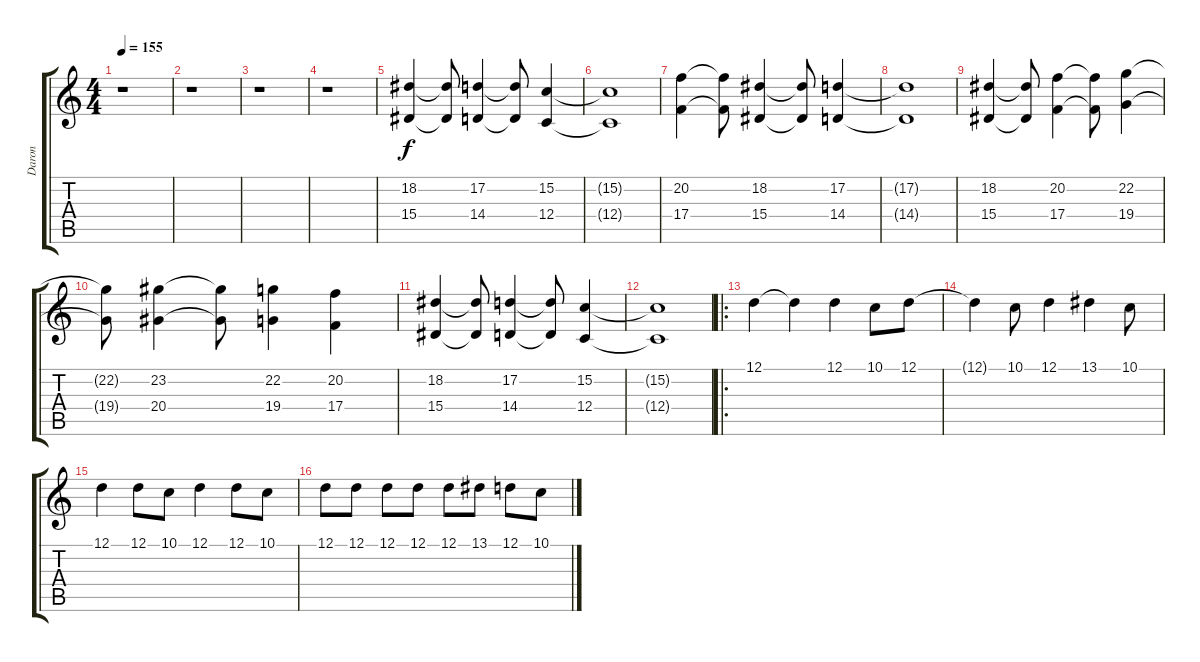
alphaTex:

\track ("Daron" "Daron") {instrument viola}
\staff {score tabs}
\tuning (D4 A3 F3 C3 G2 C2) {hide}
\ts (4 4)
\tempo 155
\clef g2
\ks c
r.1{dy f} |
r.1 |
r.1 |
r.1 |
(18.2 15.4).4{volume 13} (18.2{t} 15.4{t}).8 (17.2 14.4).4 (17.2{t} 14.4{t}).8 (15.2 12.4).4 |
(15.2{t} 12.4{t}).1 |
(20.2 17.4).4 (20.2{t} 17.4{t}).8 (18.2 15.4).4 (18.2{t} 15.4{t}).8 (17.2 14.4).4 |
(17.2{t} 14.4{t}).1 |
(18.2 15.4).4 (18.2{t} 15.4{t}).8 (20.2 17.4).4 (20.2{t} 17.4{t}).8 (22.2 19.4).4 |
(22.2{t} 19.4{t}).8 (23.2 20.4).4 (23.2{t} 20.4{t}).8 (22.2 19.4).4 (20.2 17.4).4 |
(18.2 15.4).4 (18.2{t} 15.4{t}).8 (17.2 14.4).4 (17.2{t} 14.4{t}).8 (15.2 12.4).4 |
(15.2{t} 12.4{t}).1 |
\ro
12.1.4 12.1{t}.4 12.1.4 10.1.8 12.1.8 |
12.1{t}.4 10.1.8 12.1.4 13.1.4 10.1.8 |
12.1.4 12.1.8 10.1.8 12.1.4 12.1.8 10.1.8 |
12.1.8 12.1.8 12.1.8 12.1.8 12.1.8 13.1.8 12.1.8 10.1{ss}.8
